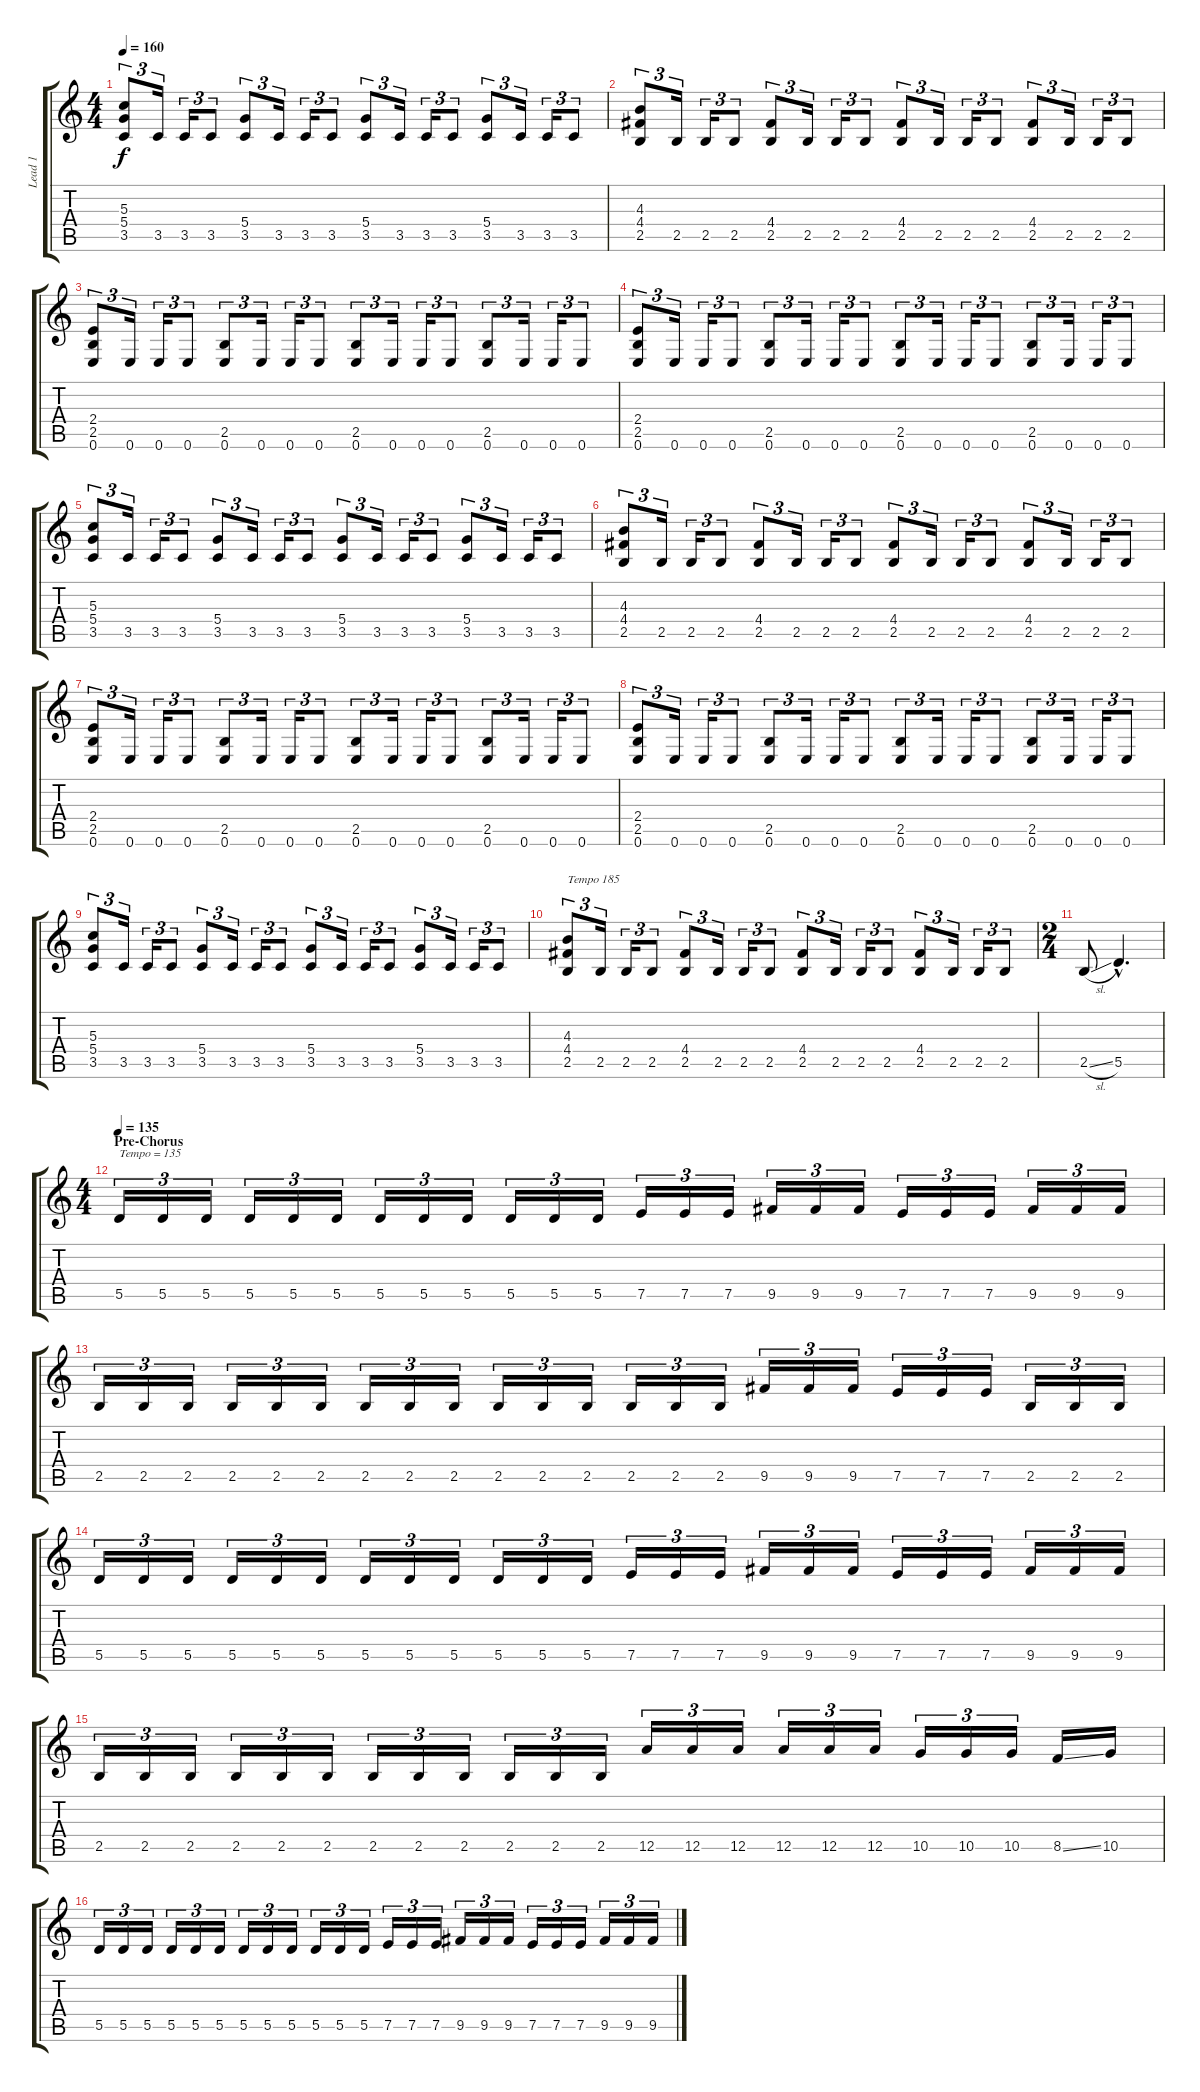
\track ("Lead 1" "Lead 1") {instrument distortionguitar}
\staff {score tabs}
\tuning (E4 B3 G3 D3 A2 E2) {hide}
\ts (4 4)
\tempo 160
\clef g2
\ks c
(5.3 5.4 3.5).8{tu (3 2) dy f} 3.5.16{tu (3 2)} 3.5.16{tu (3 2)} 3.5.8{tu (3 2)} (5.4 3.5).8{tu (3 2)} 3.5.16{tu (3 2)} 3.5.16{tu (3 2)} 3.5.8{tu (3 2)} (5.4 3.5).8{tu (3 2)} 3.5.16{tu (3 2)} 3.5.16{tu (3 2)} 3.5.8{tu (3 2)} (5.4 3.5).8{tu (3 2)} 3.5.16{tu (3 2)} 3.5.16{tu (3 2)} 3.5.8{tu (3 2)} |
(4.3 4.4 2.5).8{tu (3 2)} 2.5.16{tu (3 2)} 2.5.16{tu (3 2)} 2.5.8{tu (3 2)} (4.4 2.5).8{tu (3 2)} 2.5.16{tu (3 2)} 2.5.16{tu (3 2)} 2.5.8{tu (3 2)} (4.4 2.5).8{tu (3 2)} 2.5.16{tu (3 2)} 2.5.16{tu (3 2)} 2.5.8{tu (3 2)} (4.4 2.5).8{tu (3 2)} 2.5.16{tu (3 2)} 2.5.16{tu (3 2)} 2.5.8{tu (3 2)} |
(2.4 2.5 0.6).8{tu (3 2)} 0.6.16{tu (3 2)} 0.6.16{tu (3 2)} 0.6.8{tu (3 2)} (2.5 0.6).8{tu (3 2)} 0.6.16{tu (3 2)} 0.6.16{tu (3 2)} 0.6.8{tu (3 2)} (2.5 0.6).8{tu (3 2)} 0.6.16{tu (3 2)} 0.6.16{tu (3 2)} 0.6.8{tu (3 2)} (2.5 0.6).8{tu (3 2)} 0.6.16{tu (3 2)} 0.6.16{tu (3 2)} 0.6.8{tu (3 2)} |
(2.4 2.5 0.6).8{tu (3 2)} 0.6.16{tu (3 2)} 0.6.16{tu (3 2)} 0.6.8{tu (3 2)} (2.5 0.6).8{tu (3 2)} 0.6.16{tu (3 2)} 0.6.16{tu (3 2)} 0.6.8{tu (3 2)} (2.5 0.6).8{tu (3 2)} 0.6.16{tu (3 2)} 0.6.16{tu (3 2)} 0.6.8{tu (3 2)} (2.5 0.6).8{tu (3 2)} 0.6.16{tu (3 2)} 0.6.16{tu (3 2)} 0.6.8{tu (3 2)} |
(5.3 5.4 3.5).8{tu (3 2)} 3.5.16{tu (3 2)} 3.5.16{tu (3 2)} 3.5.8{tu (3 2)} (5.4 3.5).8{tu (3 2)} 3.5.16{tu (3 2)} 3.5.16{tu (3 2)} 3.5.8{tu (3 2)} (5.4 3.5).8{tu (3 2)} 3.5.16{tu (3 2)} 3.5.16{tu (3 2)} 3.5.8{tu (3 2)} (5.4 3.5).8{tu (3 2)} 3.5.16{tu (3 2)} 3.5.16{tu (3 2)} 3.5.8{tu (3 2)} |
(4.3 4.4 2.5).8{tu (3 2)} 2.5.16{tu (3 2)} 2.5.16{tu (3 2)} 2.5.8{tu (3 2)} (4.4 2.5).8{tu (3 2)} 2.5.16{tu (3 2)} 2.5.16{tu (3 2)} 2.5.8{tu (3 2)} (4.4 2.5).8{tu (3 2)} 2.5.16{tu (3 2)} 2.5.16{tu (3 2)} 2.5.8{tu (3 2)} (4.4 2.5).8{tu (3 2)} 2.5.16{tu (3 2)} 2.5.16{tu (3 2)} 2.5.8{tu (3 2)} |
(2.4 2.5 0.6).8{tu (3 2)} 0.6.16{tu (3 2)} 0.6.16{tu (3 2)} 0.6.8{tu (3 2)} (2.5 0.6).8{tu (3 2)} 0.6.16{tu (3 2)} 0.6.16{tu (3 2)} 0.6.8{tu (3 2)} (2.5 0.6).8{tu (3 2)} 0.6.16{tu (3 2)} 0.6.16{tu (3 2)} 0.6.8{tu (3 2)} (2.5 0.6).8{tu (3 2)} 0.6.16{tu (3 2)} 0.6.16{tu (3 2)} 0.6.8{tu (3 2)} |
(2.4 2.5 0.6).8{tu (3 2)} 0.6.16{tu (3 2)} 0.6.16{tu (3 2)} 0.6.8{tu (3 2)} (2.5 0.6).8{tu (3 2)} 0.6.16{tu (3 2)} 0.6.16{tu (3 2)} 0.6.8{tu (3 2)} (2.5 0.6).8{tu (3 2)} 0.6.16{tu (3 2)} 0.6.16{tu (3 2)} 0.6.8{tu (3 2)} (2.5 0.6).8{tu (3 2)} 0.6.16{tu (3 2)} 0.6.16{tu (3 2)} 0.6.8{tu (3 2)} |
(5.3 5.4 3.5).8{tu (3 2)} 3.5.16{tu (3 2)} 3.5.16{tu (3 2)} 3.5.8{tu (3 2)} (5.4 3.5).8{tu (3 2)} 3.5.16{tu (3 2)} 3.5.16{tu (3 2)} 3.5.8{tu (3 2)} (5.4 3.5).8{tu (3 2)} 3.5.16{tu (3 2)} 3.5.16{tu (3 2)} 3.5.8{tu (3 2)} (5.4 3.5).8{tu (3 2)} 3.5.16{tu (3 2)} 3.5.16{tu (3 2)} 3.5.8{tu (3 2)} |
(4.3 4.4 2.5).8{tu (3 2) txt "Tempo 185"} 2.5.16{tu (3 2)} 2.5.16{tu (3 2)} 2.5.8{tu (3 2)} (4.4 2.5).8{tu (3 2)} 2.5.16{tu (3 2)} 2.5.16{tu (3 2)} 2.5.8{tu (3 2)} (4.4 2.5).8{tu (3 2)} 2.5.16{tu (3 2)} 2.5.16{tu (3 2)} 2.5.8{tu (3 2)} (4.4 2.5).8{tu (3 2)} 2.5.16{tu (3 2)} 2.5.16{tu (3 2)} 2.5.8{tu (3 2)} |
\ts (2 4)
2.5{sl}.8 5.5{hac}.4{d} |
\ts (4 4)
\section ("" "Pre-Chorus")
\tempo 135
5.5.16{tu (3 2) txt "Tempo = 135"} 5.5.16{tu (3 2)} 5.5.16{tu (3 2)} 5.5.16{tu (3 2)} 5.5.16{tu (3 2)} 5.5.16{tu (3 2)} 5.5.16{tu (3 2)} 5.5.16{tu (3 2)} 5.5.16{tu (3 2)} 5.5.16{tu (3 2)} 5.5.16{tu (3 2)} 5.5.16{tu (3 2)} 7.5.16{tu (3 2)} 7.5.16{tu (3 2)} 7.5.16{tu (3 2)} 9.5.16{tu (3 2)} 9.5.16{tu (3 2)} 9.5.16{tu (3 2)} 7.5.16{tu (3 2)} 7.5.16{tu (3 2)} 7.5.16{tu (3 2)} 9.5.16{tu (3 2)} 9.5.16{tu (3 2)} 9.5.16{tu (3 2)} |
2.5.16{tu (3 2)} 2.5.16{tu (3 2)} 2.5.16{tu (3 2)} 2.5.16{tu (3 2)} 2.5.16{tu (3 2)} 2.5.16{tu (3 2)} 2.5.16{tu (3 2)} 2.5.16{tu (3 2)} 2.5.16{tu (3 2)} 2.5.16{tu (3 2)} 2.5.16{tu (3 2)} 2.5.16{tu (3 2)} 2.5.16{tu (3 2)} 2.5.16{tu (3 2)} 2.5.16{tu (3 2)} 9.5.16{tu (3 2)} 9.5.16{tu (3 2)} 9.5.16{tu (3 2)} 7.5.16{tu (3 2)} 7.5.16{tu (3 2)} 7.5.16{tu (3 2)} 2.5.16{tu (3 2)} 2.5.16{tu (3 2)} 2.5.16{tu (3 2)} |
5.5.16{tu (3 2)} 5.5.16{tu (3 2)} 5.5.16{tu (3 2)} 5.5.16{tu (3 2)} 5.5.16{tu (3 2)} 5.5.16{tu (3 2)} 5.5.16{tu (3 2)} 5.5.16{tu (3 2)} 5.5.16{tu (3 2)} 5.5.16{tu (3 2)} 5.5.16{tu (3 2)} 5.5.16{tu (3 2)} 7.5.16{tu (3 2)} 7.5.16{tu (3 2)} 7.5.16{tu (3 2)} 9.5.16{tu (3 2)} 9.5.16{tu (3 2)} 9.5.16{tu (3 2)} 7.5.16{tu (3 2)} 7.5.16{tu (3 2)} 7.5.16{tu (3 2)} 9.5.16{tu (3 2)} 9.5.16{tu (3 2)} 9.5.16{tu (3 2)} |
2.5.16{tu (3 2)} 2.5.16{tu (3 2)} 2.5.16{tu (3 2)} 2.5.16{tu (3 2)} 2.5.16{tu (3 2)} 2.5.16{tu (3 2)} 2.5.16{tu (3 2)} 2.5.16{tu (3 2)} 2.5.16{tu (3 2)} 2.5.16{tu (3 2)} 2.5.16{tu (3 2)} 2.5.16{tu (3 2)} 12.5.16{tu (3 2)} 12.5.16{tu (3 2)} 12.5.16{tu (3 2)} 12.5.16{tu (3 2)} 12.5.16{tu (3 2)} 12.5.16{tu (3 2)} 10.5.16{tu (3 2)} 10.5.16{tu (3 2)} 10.5.16{tu (3 2)} 8.5{ss}.16 10.5.16 |
5.5.16{tu (3 2)} 5.5.16{tu (3 2)} 5.5.16{tu (3 2)} 5.5.16{tu (3 2)} 5.5.16{tu (3 2)} 5.5.16{tu (3 2)} 5.5.16{tu (3 2)} 5.5.16{tu (3 2)} 5.5.16{tu (3 2)} 5.5.16{tu (3 2)} 5.5.16{tu (3 2)} 5.5.16{tu (3 2)} 7.5.16{tu (3 2)} 7.5.16{tu (3 2)} 7.5.16{tu (3 2)} 9.5.16{tu (3 2)} 9.5.16{tu (3 2)} 9.5.16{tu (3 2)} 7.5.16{tu (3 2)} 7.5.16{tu (3 2)} 7.5.16{tu (3 2)} 9.5.16{tu (3 2)} 9.5.16{tu (3 2)} 9.5.16{tu (3 2)}
